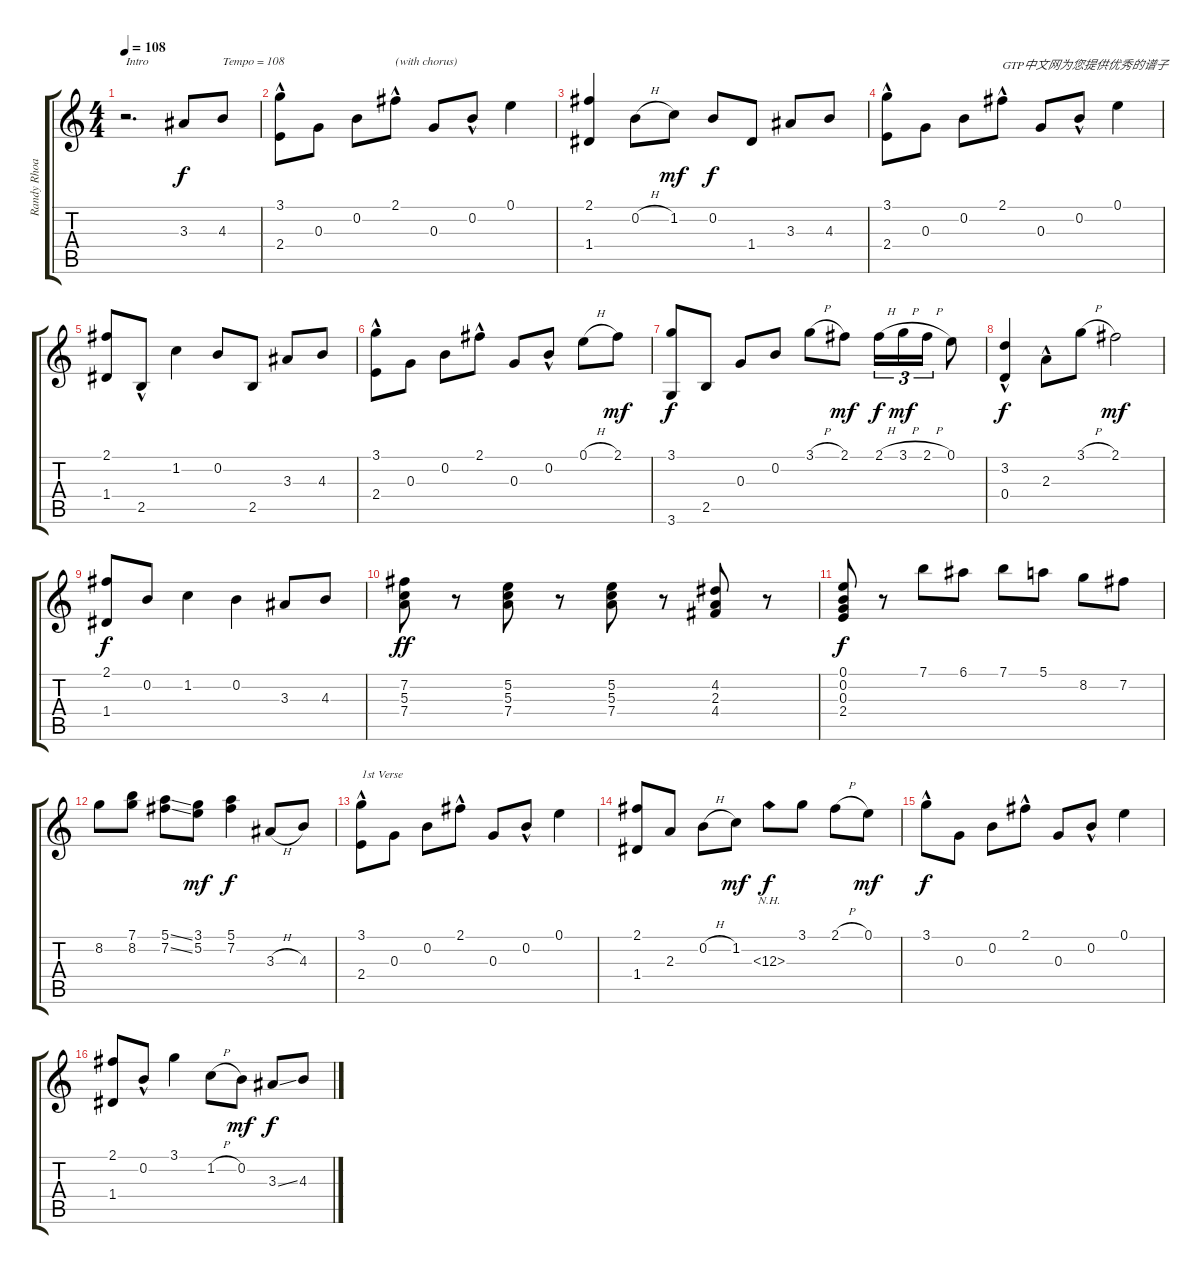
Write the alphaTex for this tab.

\track ("Randy Rhoads GUITAR live " "Randy Rhoa") {instrument overdrivenguitar}
\staff {score tabs}
\tuning (E4 B3 G3 D3 A2 E2) {hide}
\ts (4 4)
\tempo 108
\clef g2
\ks c
r.2{d txt "Intro" dy f instrument overdrivenguitar} 3.3.8 4.3.8{txt "Tempo = 108"} |
(3.1{hac} 2.4).8 0.3.8 0.2.8 2.1{hac}.8{txt "(with chorus)"} 0.3.8 0.2{hac}.8 0.1.4 |
(2.1 1.4).4 0.2{h}.8 1.2.8{dy mf} 0.2.8{dy f} 1.4.8 3.3.8 4.3.8 |
(3.1{hac} 2.4).8 0.3.8 0.2.8 2.1{hac}.8{txt "GTP中文网为您提供优秀的谱子"} 0.3.8 0.2{hac}.8 0.1.4 |
(2.1 1.4).8 2.5{hac}.8 1.2.4 0.2.8 2.5.8 3.3.8 4.3.8 |
(3.1{hac} 2.4).8 0.3.8 0.2.8 2.1{hac}.8 0.3.8 0.2{hac}.8 0.1{h}.8 2.1.8{dy mf} |
(3.1 3.6).8{dy f} 2.5.8 0.3.8 0.2.8 3.1{h}.8 2.1.8{dy mf} 2.1{h}.16{tu (3 2) dy f} 3.1{h}.16{tu (3 2) dy mf} 2.1{h}.16{tu (3 2)} 0.1.8 |
(3.2{hac} 0.4).4{dy f} 2.3{hac}.8 3.1{h}.8 2.1.2{dy mf} |
(2.1 1.4).8{dy f} 0.2.8 1.2.4 0.2.4 3.3.8 4.3.8 |
(7.2 5.3 7.4).8{dy ff} r.8 (5.2 5.3 7.4).8 r.8 (5.2 5.3 7.4).8 r.8 (4.2 2.3 4.4).8 r.8 |
(0.1 0.2 0.3 2.4).8{dy f} r.8 7.1.8 6.1.8 7.1.8 5.1.8 8.2.8 7.2.8 |
8.2.8 (7.1 8.2).8 (5.1{ss} 7.2{ss}).8 (3.1 5.2).8{dy mf} (5.1 7.2).4{dy f} 3.3{h}.8 4.3.8 |
(3.1{hac} 2.4).8{txt "1st Verse"} 0.3.8 0.2.8 2.1{hac}.8 0.3.8 0.2{hac}.8 0.1.4 |
(2.1 1.4).8 2.3.8 0.2{h}.8 1.2.8{dy mf} 12.3{nh}.8{dy f} 3.1.8 2.1{h}.8 0.1.8{dy mf} |
3.1{hac}.8{dy f} 0.3.8 0.2.8 2.1{hac}.8 0.3.8 0.2{hac}.8 0.1.4 |
(2.1 1.4).8 0.2{hac}.8 3.1.4 1.2{h}.8 0.2.8{dy mf} 3.3{ss}.8{dy f} 4.3.8
